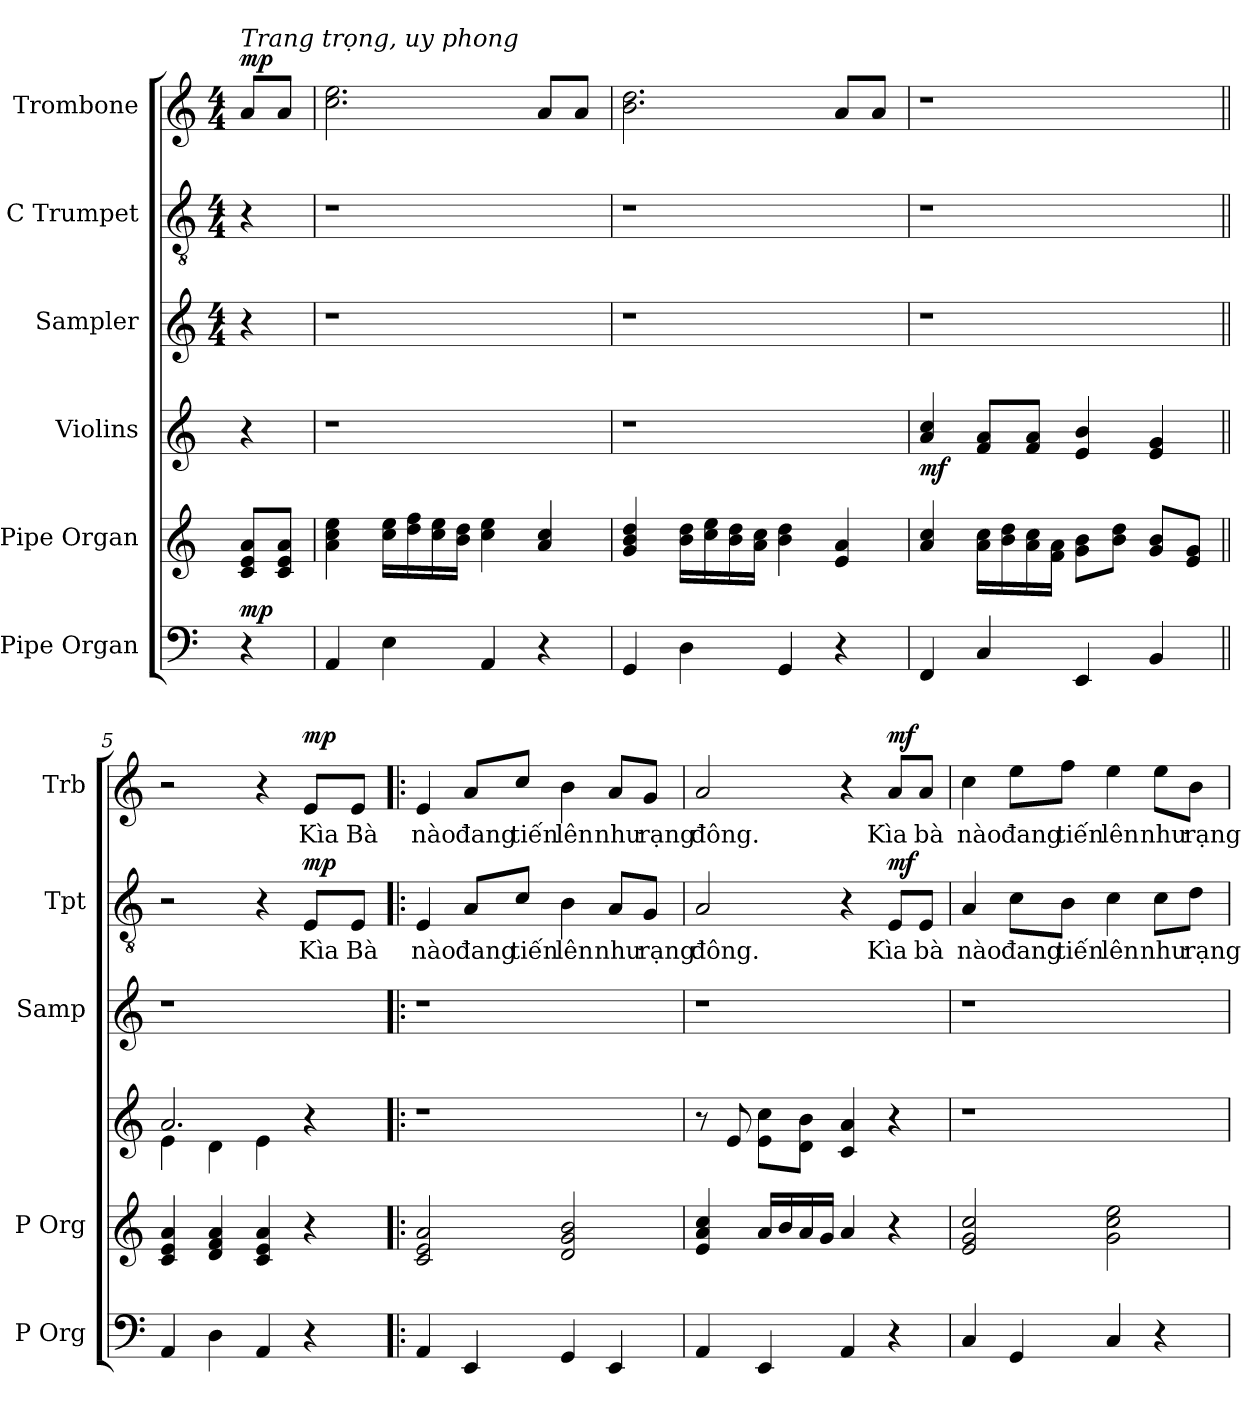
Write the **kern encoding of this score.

**kern	**dynam	**kern	**kern	**dynam	**kern	**kern	**text	**dynam	**kern	**text	**dynam
*part6	*part6	*part5	*part4	*part4	*part3	*part2	*part2	*part2	*part1	*part1	*part1
*staff6	*staff6	*staff5	*staff4	*staff4	*staff3	*staff2	*staff2	*staff2	*staff1	*staff1	*staff1
*I"Pipe Organ	*	*I"Pipe Organ	*I"Violins	*	*I"Sampler	*I"C Trumpet	*	*	*I"Trombone	*	*
*I'P Org	*	*I'P Org	*	*	*I'Samp	*I'Tpt	*	*	*I'Trb	*	*
*clefF4	*	*clefG2	*clefG2	*	*clefG2	*clefGv2	*	*	*clefG2	*	*
*k[]	*	*k[]	*k[]	*	*k[]	*k[]	*	*	*k[]	*	*
*	*	*	*	*	*M4/4	*M4/4	*	*	*M4/4	*	*
=1	=1	=1	=1	=1	=1	=1	=1	=1	=1	=1	=1
!	!	!	!	!	!	!	!	!	!LO:TX:a:i:t=Trang trọng, uy phong	!	!
!	!LO:DY:a	!	!	!	!	!	!	!	!	!	!LO:DY:b
4r	mp	8c/ 8e/ 8a/L	4r	.	4r	4r	.	.	8a/L	.	mp
.	.	8c/ 8e/ 8a/J	.	.	.	.	.	.	8a/J	.	.
=2	=2	=2	=2	=2	=2	=2	=2	=2	=2	=2	=2
4AA/	.	4a\ 4cc\ 4ee\	1r	.	1r	1r	.	.	2.cc\ 2.ee\	.	.
4E\	.	16cc\ 16ee\LL	.	.	.	.	.	.	.	.	.
.	.	16dd\ 16ff\	.	.	.	.	.	.	.	.	.
.	.	16cc\ 16ee\	.	.	.	.	.	.	.	.	.
.	.	16b\ 16dd\JJ	.	.	.	.	.	.	.	.	.
4AA/	.	4cc\ 4ee\	.	.	.	.	.	.	.	.	.
4r	.	4a/ 4cc/	.	.	.	.	.	.	8a/L	.	.
.	.	.	.	.	.	.	.	.	8a/J	.	.
=3	=3	=3	=3	=3	=3	=3	=3	=3	=3	=3	=3
4GG/	.	4g/ 4b/ 4dd/	1r	.	1r	1r	.	.	2.b\ 2.dd\	.	.
4D\	.	16b\ 16dd\LL	.	.	.	.	.	.	.	.	.
.	.	16cc\ 16ee\	.	.	.	.	.	.	.	.	.
.	.	16b\ 16dd\	.	.	.	.	.	.	.	.	.
.	.	16a\ 16cc\JJ	.	.	.	.	.	.	.	.	.
4GG/	.	4b\ 4dd\	.	.	.	.	.	.	.	.	.
4r	.	4e/ 4a/	.	.	.	.	.	.	8a/L	.	.
.	.	.	.	.	.	.	.	.	8a/J	.	.
=4	=4	=4	=4	=4	=4	=4	=4	=4	=4	=4	=4
!	!	!	!	!LO:DY:b	!	!	!	!	!	!	!
4FF/	.	4a/ 4cc/	4a/ 4cc/	mf	1r	1r	.	.	1r	.	.
4C/	.	16a\ 16cc\LL	8f/ 8a/L	.	.	.	.	.	.	.	.
.	.	16b\ 16dd\	.	.	.	.	.	.	.	.	.
.	.	16a\ 16cc\	8f/ 8a/J	.	.	.	.	.	.	.	.
.	.	16f\ 16a\JJ	.	.	.	.	.	.	.	.	.
4EE/	.	8g\ 8b\L	4e/ 4b/	.	.	.	.	.	.	.	.
.	.	8b\ 8dd\J	.	.	.	.	.	.	.	.	.
4BB/	.	8g/ 8b/L	4e/ 4g/	.	.	.	.	.	.	.	.
.	.	8e/ 8g/J	.	.	.	.	.	.	.	.	.
!!LO:LB:g=z
=5||	=5||	=5||	=5||	=5||	=5||	=5||	=5||	=5||	=5||	=5||	=5||
*	*	*	*^	*	*	*	*	*	*	*	*
4AA/	.	4c/ 4e/ 4a/	2.a/	4e\	.	1r	2r	.	.	2r	.	.
4D\	.	4d/ 4f/ 4a/	.	4d\	.	.	.	.	.	.	.	.
4AA/	.	4c/ 4e/ 4a/	.	4e\	.	.	4r	.	.	4r	.	.
!	!	!	!	!	!	!	!	!	!LO:DY:b	!	!	!LO:DY:b
4r	.	4r	4r	4ryy	.	.	8E/L	Kìa	mp	8e/L	Kìa	mp
.	.	.	.	.	.	.	8E/J	Bà	.	8e/J	Bà	.
*	*	*	*v	*v	*	*	*	*	*	*	*	*
=6!|:	=6!|:	=6!|:	=6!|:	=6!|:	=6!|:	=6!|:	=6!|:	=6!|:	=6!|:	=6!|:	=6!|:
4AA/	.	2c/ 2e/ 2a/	1r	.	1r	4E/	nào	.	4e/	nào	.
4EE/	.	.	.	.	.	8A/L	đang	.	8a/L	đang	.
.	.	.	.	.	.	8c/J	tiến	.	8cc/J	tiến	.
4GG/	.	2d/ 2g/ 2b/	.	.	.	4B\	lên	.	4b\	lên	.
4EE/	.	.	.	.	.	8A/L	như	.	8a/L	như	.
.	.	.	.	.	.	8G/J	rạng	.	8g/J	rạng	.
=7	=7	=7	=7	=7	=7	=7	=7	=7	=7	=7	=7
4AA/	.	4e/ 4a/ 4cc/	8r	.	1r	2A/	đông.	.	2a/	đông.	.
.	.	.	8e/	.	.	.	.	.	.	.	.
4EE/	.	16a/LL	8e\ 8cc\L	.	.	.	.	.	.	.	.
.	.	16b/	.	.	.	.	.	.	.	.	.
.	.	16a/	8d\ 8b\J	.	.	.	.	.	.	.	.
.	.	16g/JJ	.	.	.	.	.	.	.	.	.
4AA/	.	4a/	4c/ 4a/	.	.	4r	.	.	4r	.	.
!	!	!	!	!	!	!	!	!LO:DY:b	!	!	!LO:DY:b
4r	.	4r	4r	.	.	8E/L	Kìa	mf	8a/L	Kìa	mf
.	.	.	.	.	.	8E/J	bà	.	8a/J	bà	.
!!LO:PB:g=z
=8	=8	=8	=8	=8	=8	=8	=8	=8	=8	=8	=8
4C/	.	2e/ 2g/ 2cc/	1r	.	1r	4A/	nào	.	4cc\	nào	.
4GG/	.	.	.	.	.	8c\L	đang	.	8ee\L	đang	.
.	.	.	.	.	.	8B\J	tiến	.	8ff\J	tiến	.
4C/	.	2g\ 2cc\ 2ee\	.	.	.	4c\	lên	.	4ee\	lên	.
4r	.	.	.	.	.	8c\L	như	.	8ee\L	như	.
.	.	.	.	.	.	8d\J	rạng	.	8b\J	rạng	.
=	=	=	=	=	=	=	=	=	=	=	=
*-	*-	*-	*-	*-	*-	*-	*-	*-	*-	*-	*-
